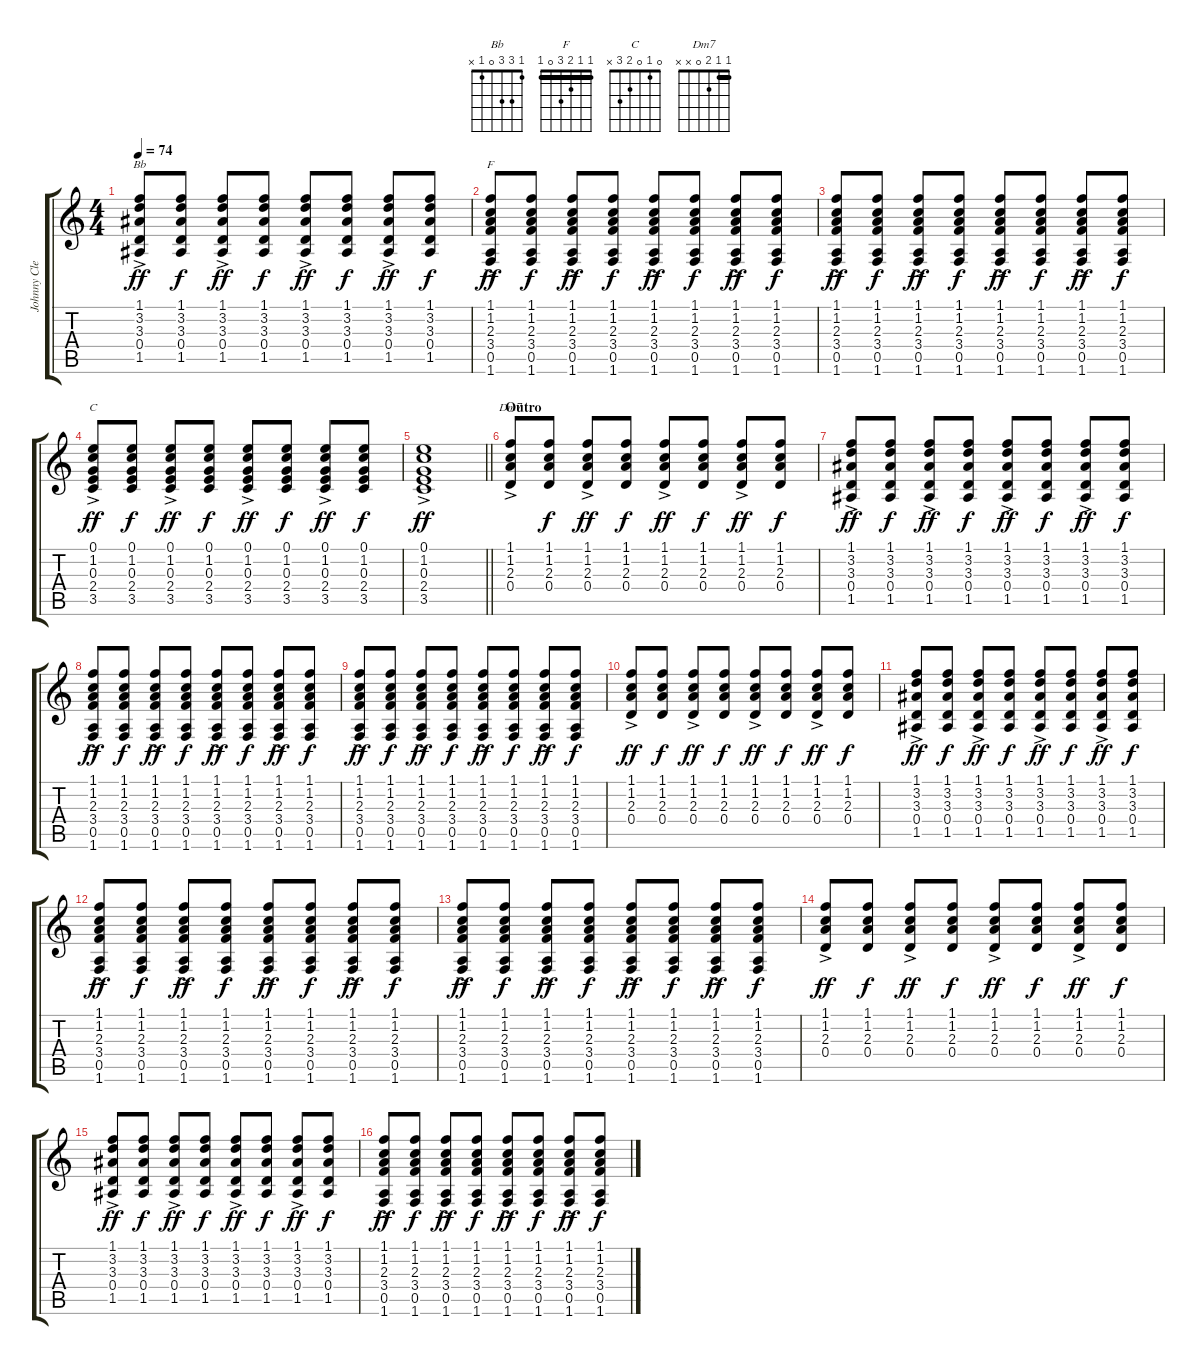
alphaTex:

\track ("Johnny Clean " "Johnny Cle") {instrument acousticguitarsteel}
\staff {score tabs}
\tuning (E4 B3 G3 D3 A2 E2) {hide}
\chord ("Bb" 1 3 3 0 1 x)
\chord ("F" 1 1 2 3 0 1) {barre 1}
\chord ("C" 0 1 0 2 3 x)
\chord ("Dm7" 1 1 2 0 x x) {barre 1}
\ts (4 4)
\tempo 74
\clef g2
\ks c
(1.1 3.2{ac} 3.3 0.4 1.5).8{ch "Bb" dy ff} (1.1 3.2 3.3 0.4 1.5).8{dy f} (1.1 3.2{ac} 3.3 0.4 1.5).8{dy ff} (1.1 3.2 3.3 0.4 1.5).8{dy f} (1.1 3.2{ac} 3.3 0.4 1.5).8{dy ff} (1.1 3.2 3.3 0.4 1.5).8{dy f} (1.1 3.2{ac} 3.3 0.4 1.5).8{dy ff} (1.1 3.2 3.3 0.4 1.5).8{dy f} |
(1.1{ac} 1.2 2.3 3.4 0.5 1.6).8{ch "F" dy ff} (1.1 1.2 2.3 3.4 0.5 1.6).8{dy f} (1.1{ac} 1.2 2.3 3.4 0.5 1.6).8{dy ff} (1.1 1.2 2.3 3.4 0.5 1.6).8{dy f} (1.1{ac} 1.2 2.3 3.4 0.5 1.6).8{dy ff} (1.1 1.2 2.3 3.4 0.5 1.6).8{dy f} (1.1{ac} 1.2 2.3 3.4 0.5 1.6).8{dy ff} (1.1 1.2 2.3 3.4 0.5 1.6).8{dy f} |
(1.1{ac} 1.2 2.3 3.4 0.5 1.6).8{dy ff} (1.1 1.2 2.3 3.4 0.5 1.6).8{dy f} (1.1{ac} 1.2 2.3 3.4 0.5 1.6).8{dy ff} (1.1 1.2 2.3 3.4 0.5 1.6).8{dy f} (1.1{ac} 1.2 2.3 3.4 0.5 1.6).8{dy ff} (1.1 1.2 2.3 3.4 0.5 1.6).8{dy f} (1.1{ac} 1.2 2.3 3.4 0.5 1.6).8{dy ff} (1.1 1.2 2.3 3.4 0.5 1.6).8{dy f} |
(0.1 1.2 0.3 2.4 3.5{ac}).8{ch "C" dy ff} (0.1 1.2 0.3 2.4 3.5).8{dy f} (0.1 1.2 0.3 2.4 3.5{ac}).8{dy ff} (0.1 1.2 0.3 2.4 3.5).8{dy f} (0.1 1.2 0.3 2.4 3.5{ac}).8{dy ff} (0.1 1.2 0.3 2.4 3.5).8{dy f} (0.1 1.2 0.3 2.4 3.5{ac}).8{dy ff} (0.1 1.2 0.3 2.4 3.5).8{dy f} |
\barLineRight lightlight
(0.1 1.2 0.3 2.4 3.5{ac}).1{dy ff} |
\section ("" "Outro")
(1.1{ac} 1.2 2.3 0.4).8{ch "Dm7"} (1.1 1.2 2.3 0.4).8{dy f} (1.1{ac} 1.2 2.3 0.4).8{dy ff} (1.1 1.2 2.3 0.4).8{dy f} (1.1{ac} 1.2 2.3 0.4).8{dy ff} (1.1 1.2 2.3 0.4).8{dy f} (1.1{ac} 1.2 2.3 0.4).8{dy ff} (1.1 1.2 2.3 0.4).8{dy f} |
(1.1 3.2{ac} 3.3 0.4 1.5).8{dy ff} (1.1 3.2 3.3 0.4 1.5).8{dy f} (1.1 3.2{ac} 3.3 0.4 1.5).8{dy ff} (1.1 3.2 3.3 0.4 1.5).8{dy f} (1.1 3.2{ac} 3.3 0.4 1.5).8{dy ff} (1.1 3.2 3.3 0.4 1.5).8{dy f} (1.1 3.2{ac} 3.3 0.4 1.5).8{dy ff} (1.1 3.2 3.3 0.4 1.5).8{dy f} |
(1.1{ac} 1.2 2.3 3.4 0.5 1.6).8{dy ff} (1.1 1.2 2.3 3.4 0.5 1.6).8{dy f} (1.1{ac} 1.2 2.3 3.4 0.5 1.6).8{dy ff} (1.1 1.2 2.3 3.4 0.5 1.6).8{dy f} (1.1{ac} 1.2 2.3 3.4 0.5 1.6).8{dy ff} (1.1 1.2 2.3 3.4 0.5 1.6).8{dy f} (1.1{ac} 1.2 2.3 3.4 0.5 1.6).8{dy ff} (1.1 1.2 2.3 3.4 0.5 1.6).8{dy f} |
(1.1{ac} 1.2 2.3 3.4 0.5 1.6).8{dy ff} (1.1 1.2 2.3 3.4 0.5 1.6).8{dy f} (1.1{ac} 1.2 2.3 3.4 0.5 1.6).8{dy ff} (1.1 1.2 2.3 3.4 0.5 1.6).8{dy f} (1.1{ac} 1.2 2.3 3.4 0.5 1.6).8{dy ff} (1.1 1.2 2.3 3.4 0.5 1.6).8{dy f} (1.1{ac} 1.2 2.3 3.4 0.5 1.6).8{dy ff} (1.1 1.2 2.3 3.4 0.5 1.6).8{dy f} |
(1.1{ac} 1.2 2.3 0.4).8{dy ff} (1.1 1.2 2.3 0.4).8{dy f} (1.1{ac} 1.2 2.3 0.4).8{dy ff} (1.1 1.2 2.3 0.4).8{dy f} (1.1{ac} 1.2 2.3 0.4).8{dy ff} (1.1 1.2 2.3 0.4).8{dy f} (1.1{ac} 1.2 2.3 0.4).8{dy ff} (1.1 1.2 2.3 0.4).8{dy f} |
(1.1 3.2{ac} 3.3 0.4 1.5).8{dy ff} (1.1 3.2 3.3 0.4 1.5).8{dy f} (1.1 3.2{ac} 3.3 0.4 1.5).8{dy ff} (1.1 3.2 3.3 0.4 1.5).8{dy f} (1.1 3.2{ac} 3.3 0.4 1.5).8{dy ff} (1.1 3.2 3.3 0.4 1.5).8{dy f} (1.1 3.2{ac} 3.3 0.4 1.5).8{dy ff} (1.1 3.2 3.3 0.4 1.5).8{dy f} |
(1.1{ac} 1.2 2.3 3.4 0.5 1.6).8{dy ff} (1.1 1.2 2.3 3.4 0.5 1.6).8{dy f} (1.1{ac} 1.2 2.3 3.4 0.5 1.6).8{dy ff} (1.1 1.2 2.3 3.4 0.5 1.6).8{dy f} (1.1{ac} 1.2 2.3 3.4 0.5 1.6).8{dy ff} (1.1 1.2 2.3 3.4 0.5 1.6).8{dy f} (1.1{ac} 1.2 2.3 3.4 0.5 1.6).8{dy ff} (1.1 1.2 2.3 3.4 0.5 1.6).8{dy f} |
(1.1{ac} 1.2 2.3 3.4 0.5 1.6).8{dy ff} (1.1 1.2 2.3 3.4 0.5 1.6).8{dy f} (1.1{ac} 1.2 2.3 3.4 0.5 1.6).8{dy ff} (1.1 1.2 2.3 3.4 0.5 1.6).8{dy f} (1.1{ac} 1.2 2.3 3.4 0.5 1.6).8{dy ff} (1.1 1.2 2.3 3.4 0.5 1.6).8{dy f} (1.1{ac} 1.2 2.3 3.4 0.5 1.6).8{dy ff} (1.1 1.2 2.3 3.4 0.5 1.6).8{dy f} |
(1.1{ac} 1.2 2.3 0.4).8{dy ff} (1.1 1.2 2.3 0.4).8{dy f} (1.1{ac} 1.2 2.3 0.4).8{dy ff} (1.1 1.2 2.3 0.4).8{dy f} (1.1{ac} 1.2 2.3 0.4).8{dy ff} (1.1 1.2 2.3 0.4).8{dy f} (1.1{ac} 1.2 2.3 0.4).8{dy ff} (1.1 1.2 2.3 0.4).8{dy f} |
(1.1 3.2{ac} 3.3 0.4 1.5).8{dy ff} (1.1 3.2 3.3 0.4 1.5).8{dy f} (1.1 3.2{ac} 3.3 0.4 1.5).8{dy ff} (1.1 3.2 3.3 0.4 1.5).8{dy f} (1.1 3.2{ac} 3.3 0.4 1.5).8{dy ff} (1.1 3.2 3.3 0.4 1.5).8{dy f} (1.1 3.2{ac} 3.3 0.4 1.5).8{dy ff} (1.1 3.2 3.3 0.4 1.5).8{dy f} |
(1.1{ac} 1.2 2.3 3.4 0.5 1.6).8{dy ff} (1.1 1.2 2.3 3.4 0.5 1.6).8{dy f} (1.1{ac} 1.2 2.3 3.4 0.5 1.6).8{dy ff} (1.1 1.2 2.3 3.4 0.5 1.6).8{dy f} (1.1{ac} 1.2 2.3 3.4 0.5 1.6).8{dy ff} (1.1 1.2 2.3 3.4 0.5 1.6).8{dy f} (1.1{ac} 1.2 2.3 3.4 0.5 1.6).8{dy ff} (1.1 1.2 2.3 3.4 0.5 1.6).8{dy f}
